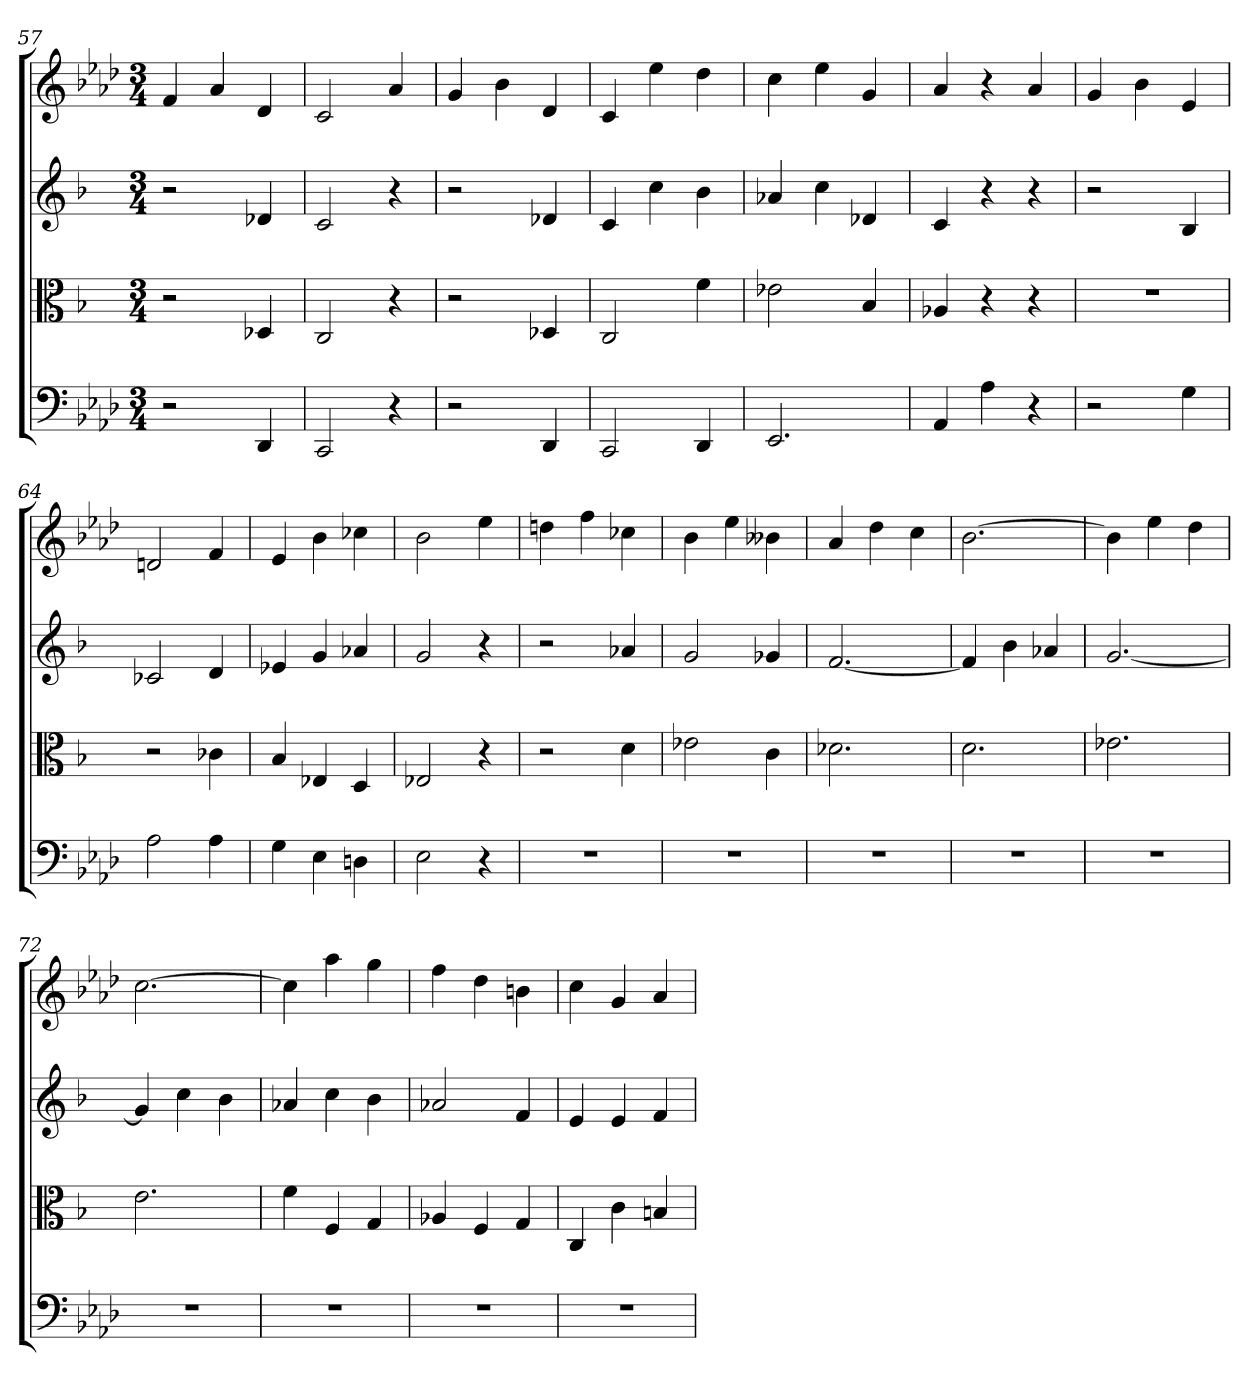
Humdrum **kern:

**kern	**kern	**kern	**kern
*part4	*part3	*part2	*part1
*staff4	*staff3	*staff2	*staff1
*clefF4	*clefC3	*	*
*k[b-e-a-d-]	*k[b-]	*k[b-]	*k[b-e-a-d-]
*f:	*	*	*f:
*M3/4	*M3/4	*M3/4	*M3/4
=57	=57	=57	=57
2r	2r	2r	4f
.	.	.	4a-
4DD-	4D-X	4d-X	4d-
=58	=58	=58	=58
2CC	2C	2c	2c
4r	4r	4r	4a-
=59	=59	=59	=59
2r	2r	2r	4g
.	.	.	4b-
4DD-	4D-X	4d-X	4d-
=60	=60	=60	=60
2CC	2C	4c	4c
.	.	4cc	4ee-
4DD-	4f	4b-	4dd-
=61	=61	=61	=61
2.EE-	2e-X	4a-X	4cc
.	.	4cc	4ee-
.	4B-	4d-X	4g
=62	=62	=62	=62
4AA-	4A-X	4c	4a-
4A-	4r	4r	4r
4r	4r	4r	4a-
=63	=63	=63	=63
2r	2.r	2r	4g
.	.	.	4b-
4G	.	4B-	4e-
=64	=64	=64	=64
2A-	2r	2c-X	2dn
4A-	4c-X	4d	4f
=65	=65	=65	=65
4G	4B-	4e-X	4e-
4E-	4E-X	4g	4b-
4Dn	4D	4a-X	4cc-X
=66	=66	=66	=66
2E-	2E-X	2g	2b-
4r	4r	4r	4ee-
=67	=67	=67	=67
2.r	2r	2r	4ddn
.	.	.	4ff
.	4d	4a-X	4cc-X
=68	=68	=68	=68
2.r	2e-X	2g	4b-
.	.	.	4ee-
.	4c	4g-X	4b--X
=69	=69	=69	=69
2.r	2.d-X	[2.f	4a-
.	.	.	4dd-
.	.	.	4cc
=70	=70	=70	=70
2.r	2.d	4f]	[2.b-
.	.	4b-	.
.	.	4a-X	.
=71	=71	=71	=71
2.r	2.e-X	[2.g	4b-]
.	.	.	4ee-
.	.	.	4dd-
=72	=72	=72	=72
2.r	2.e	4g]	[2.cc
.	.	4cc	.
.	.	4b-	.
=73	=73	=73	=73
2.r	4f	4a-X	4cc]
.	4F	4cc	4aa-
.	4G	4b-	4gg
=74	=74	=74	=74
2.r	4A-X	2a-X	4ff
.	4F	.	4dd-
.	4G	4f	4bn
=75	=75	=75	=75
2.r	4C	4e	4cc
.	4c	4e	4g
.	4Bn	4f	4a-
=	=	=	=
*-	*-	*-	*-
